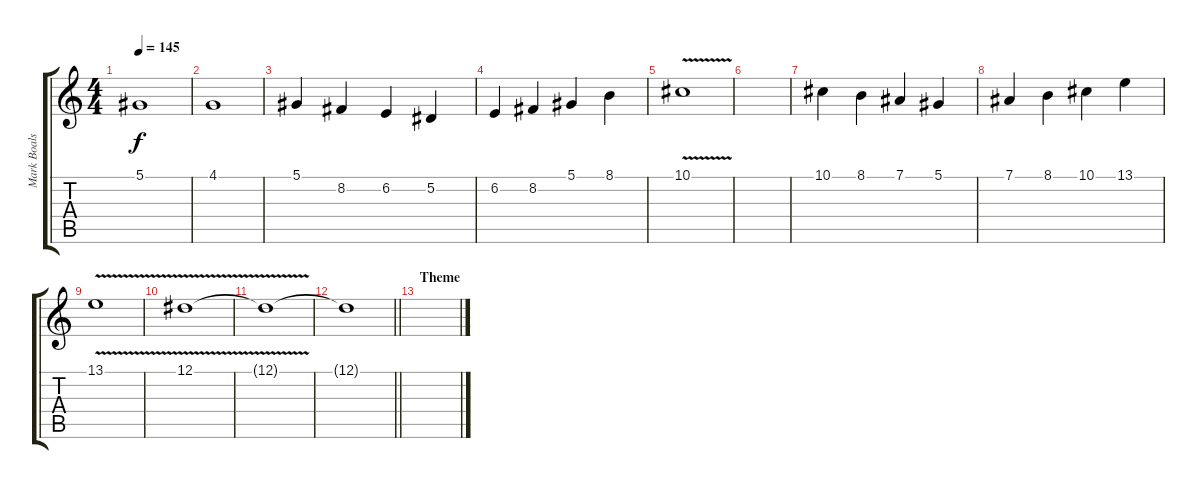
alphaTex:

\track ("Mark Boals" "Mark Boals") {instrument lead2sawtooth}
\staff {score tabs}
\tuning (Eb4 Bb3 Gb3 Db3 Ab2 Eb2) {hide}
\ts (4 4)
\tempo 145
\clef g2
\ks c
5.1.1{dy f} |
4.1.1 |
5.1.4 8.2.4 6.2.4 5.2.4 |
6.2.4 8.2.4 5.1.4 8.1.4 |
10.1{v}.1 |
|
10.1.4 8.1.4 7.1.4 5.1.4 |
7.1.4 8.1.4 10.1.4 13.1.4 |
13.1{v}.1 |
12.1{v}.1 |
12.1{t}.1 |
\barLineRight lightlight
12.1{t}.1 |
\section ("" "Theme")
